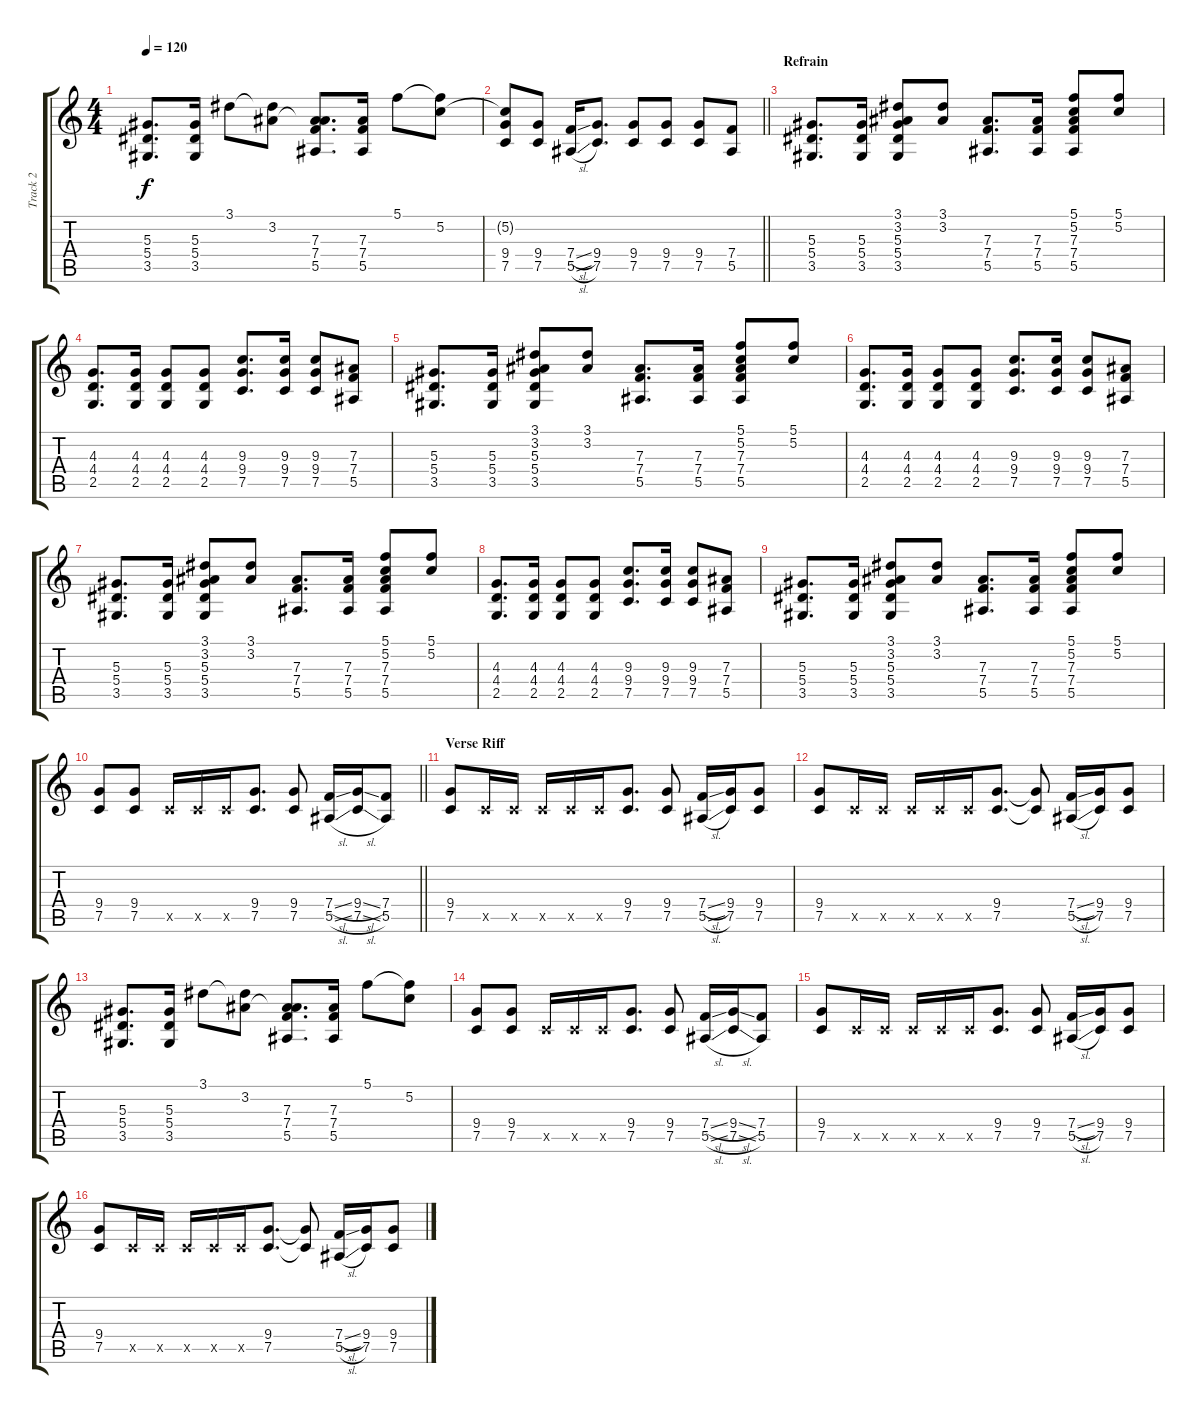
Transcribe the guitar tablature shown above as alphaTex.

\track ("Track 2" "Track 2") {instrument distortionguitar}
\staff {score tabs}
\tuning (C4 G3 Eb3 Bb2 F2 C2) {hide}
\ts (4 4)
\tempo 120
\clef g2
\ks c
(5.3 5.4 3.5).8{d dy f} (5.3 5.4 3.5).16 3.1.8 (3.1{t} 3.2).8 (3.2{t} 7.3 7.4 5.5).8{d} (7.3 7.4 5.5).16 5.1.8 (5.1{t} 5.2).8 |
\barLineRight lightlight
(5.2{t} 9.4 7.5).8 (9.4 7.5).8 (7.4{sl} 5.5{sl}).16 (9.4 7.5).8{d} (9.4 7.5).8 (9.4 7.5).8 (9.4 7.5).8 (7.4 5.5).8 |
\section ("" "Refrain")
(5.3 5.4 3.5).8{d} (5.3 5.4 3.5).16 (3.1 3.2 5.3 5.4 3.5).8 (3.1 3.2).8 (7.3 7.4 5.5).8{d} (7.3 7.4 5.5).16 (5.1 5.2 7.3 7.4 5.5).8 (5.1 5.2).8 |
(4.3 4.4 2.5).8{d} (4.3 4.4 2.5).16 (4.3 4.4 2.5).8 (4.3 4.4 2.5).8 (9.3 9.4 7.5).8{d} (9.3 9.4 7.5).16 (9.3 9.4 7.5).8 (7.3 7.4 5.5).8 |
(5.3 5.4 3.5).8{d} (5.3 5.4 3.5).16 (3.1 3.2 5.3 5.4 3.5).8 (3.1 3.2).8 (7.3 7.4 5.5).8{d} (7.3 7.4 5.5).16 (5.1 5.2 7.3 7.4 5.5).8 (5.1 5.2).8 |
(4.3 4.4 2.5).8{d} (4.3 4.4 2.5).16 (4.3 4.4 2.5).8 (4.3 4.4 2.5).8 (9.3 9.4 7.5).8{d} (9.3 9.4 7.5).16 (9.3 9.4 7.5).8 (7.3 7.4 5.5).8 |
(5.3 5.4 3.5).8{d} (5.3 5.4 3.5).16 (3.1 3.2 5.3 5.4 3.5).8 (3.1 3.2).8 (7.3 7.4 5.5).8{d} (7.3 7.4 5.5).16 (5.1 5.2 7.3 7.4 5.5).8 (5.1 5.2).8 |
(4.3 4.4 2.5).8{d} (4.3 4.4 2.5).16 (4.3 4.4 2.5).8 (4.3 4.4 2.5).8 (9.3 9.4 7.5).8{d} (9.3 9.4 7.5).16 (9.3 9.4 7.5).8 (7.3 7.4 5.5).8 |
(5.3 5.4 3.5).8{d} (5.3 5.4 3.5).16 (3.1 3.2 5.3 5.4 3.5).8 (3.1 3.2).8 (7.3 7.4 5.5).8{d} (7.3 7.4 5.5).16 (5.1 5.2 7.3 7.4 5.5).8 (5.1 5.2).8 |
\barLineRight lightlight
(9.4 7.5).8 (9.4 7.5).8 7.5{x}.16 7.5{x}.16 7.5{x}.16 (9.4 7.5).8{d} (9.4 7.5).8 (7.4{sl} 5.5{sl}).16 (9.4{sl} 7.5{sl}).16 (7.4 5.5).8 |
\section ("" "Verse Riff")
(9.4 7.5).8 7.5{x}.16 7.5{x}.16 7.5{x}.16 7.5{x}.16 7.5{x}.16 (9.4 7.5).8{d} (9.4 7.5).8 (7.4{sl} 5.5{sl}).16 (9.4 7.5).16 (9.4 7.5).8 |
(9.4 7.5).8 7.5{x}.16 7.5{x}.16 7.5{x}.16 7.5{x}.16 7.5{x}.16 (9.4 7.5).8{d} (9.4{t} 7.5{t}).8 (7.4{sl} 5.5{sl}).16 (9.4 7.5).16 (9.4 7.5).8 |
(5.3 5.4 3.5).8{d} (5.3 5.4 3.5).16 3.1.8 (3.1{t} 3.2).8 (3.2{t} 7.3 7.4 5.5).8{d} (7.3 7.4 5.5).16 5.1.8 (5.1{t} 5.2).8 |
(9.4 7.5).8 (9.4 7.5).8 7.5{x}.16 7.5{x}.16 7.5{x}.16 (9.4 7.5).8{d} (9.4 7.5).8 (7.4{sl} 5.5{sl}).16 (9.4{sl} 7.5{sl}).16 (7.4 5.5).8 |
(9.4 7.5).8 7.5{x}.16 7.5{x}.16 7.5{x}.16 7.5{x}.16 7.5{x}.16 (9.4 7.5).8{d} (9.4 7.5).8 (7.4{sl} 5.5{sl}).16 (9.4 7.5).16 (9.4 7.5).8 |
(9.4 7.5).8 7.5{x}.16 7.5{x}.16 7.5{x}.16 7.5{x}.16 7.5{x}.16 (9.4 7.5).8{d} (9.4{t} 7.5{t}).8 (7.4{sl} 5.5{sl}).16 (9.4 7.5).16 (9.4 7.5).8
